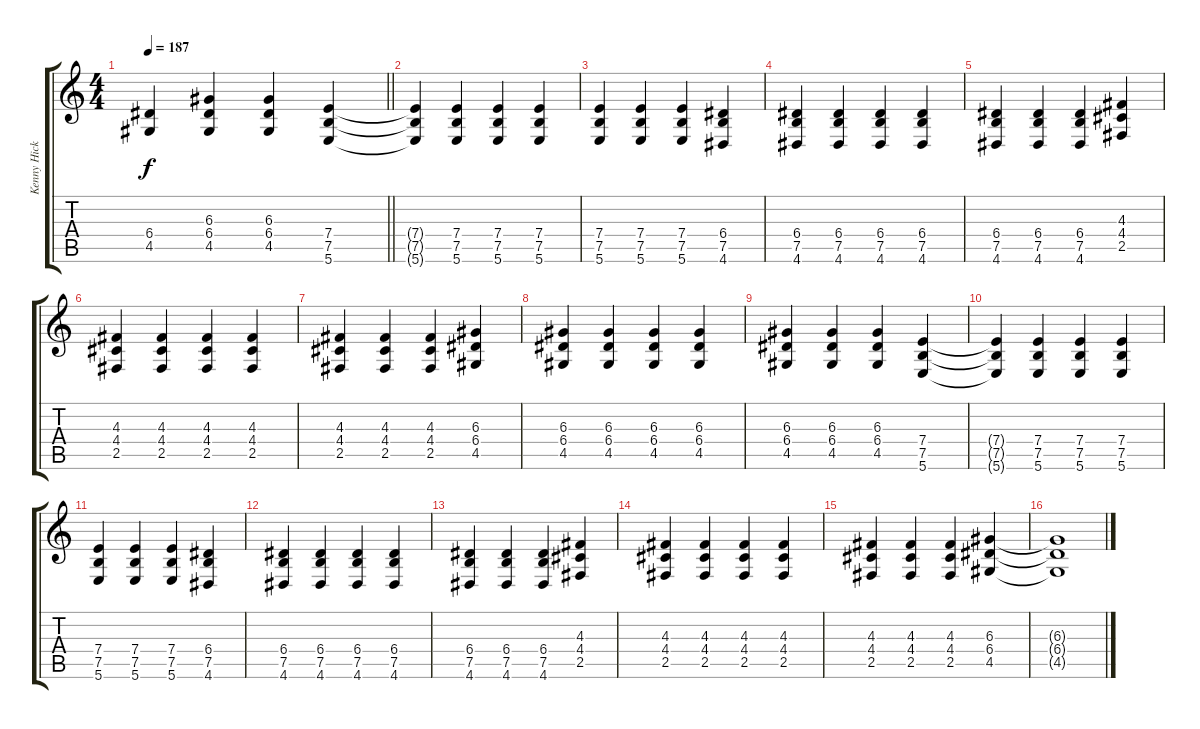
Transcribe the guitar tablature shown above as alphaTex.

\track ("Kenny Hickey" "Kenny Hick") {instrument distortionguitar}
\staff {score tabs}
\tuning (B3 Gb3 D3 A2 E2 B1) {hide}
\ts (4 4)
\tempo 187
\clef g2
\barLineRight lightlight
\ks c
(6.4 4.5).4{dy f} (6.3 6.4 4.5).4 (6.3 6.4 4.5).4 (7.4 7.5 5.6).4 |
\section ("" "")
(7.4{t} 7.5{t} 5.6{t}).4 (7.4 7.5 5.6).4 (7.4 7.5 5.6).4 (7.4 7.5 5.6).4 |
(7.4 7.5 5.6).4 (7.4 7.5 5.6).4 (7.4 7.5 5.6).4 (6.4 7.5 4.6).4 |
(6.4 7.5 4.6).4 (6.4 7.5 4.6).4 (6.4 7.5 4.6).4 (6.4 7.5 4.6).4 |
(6.4 7.5 4.6).4 (6.4 7.5 4.6).4 (6.4 7.5 4.6).4 (4.3 4.4 2.5).4 |
(4.3 4.4 2.5).4 (4.3 4.4 2.5).4 (4.3 4.4 2.5).4 (4.3 4.4 2.5).4 |
(4.3 4.4 2.5).4 (4.3 4.4 2.5).4 (4.3 4.4 2.5).4 (6.3 6.4 4.5).4 |
(6.3 6.4 4.5).4 (6.3 6.4 4.5).4 (6.3 6.4 4.5).4 (6.3 6.4 4.5).4 |
(6.3 6.4 4.5).4 (6.3 6.4 4.5).4 (6.3 6.4 4.5).4 (7.4 7.5 5.6).4 |
(7.4{t} 7.5{t} 5.6{t}).4 (7.4 7.5 5.6).4 (7.4 7.5 5.6).4 (7.4 7.5 5.6).4 |
(7.4 7.5 5.6).4 (7.4 7.5 5.6).4 (7.4 7.5 5.6).4 (6.4 7.5 4.6).4 |
(6.4 7.5 4.6).4 (6.4 7.5 4.6).4 (6.4 7.5 4.6).4 (6.4 7.5 4.6).4 |
(6.4 7.5 4.6).4 (6.4 7.5 4.6).4 (6.4 7.5 4.6).4 (4.3 4.4 2.5).4 |
(4.3 4.4 2.5).4 (4.3 4.4 2.5).4 (4.3 4.4 2.5).4 (4.3 4.4 2.5).4 |
(4.3 4.4 2.5).4 (4.3 4.4 2.5).4 (4.3 4.4 2.5).4 (6.3 6.4 4.5).4 |
(6.3{t} 6.4{t} 4.5{t}).1
